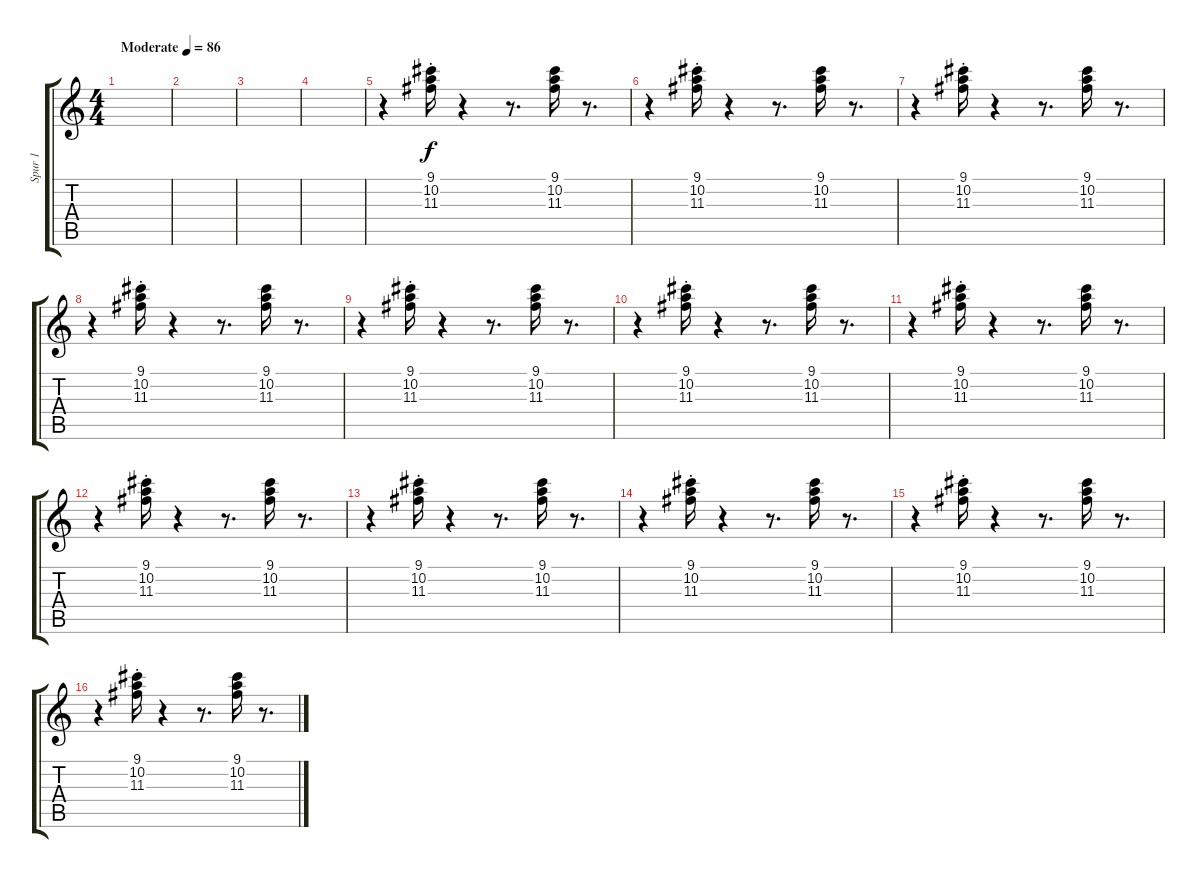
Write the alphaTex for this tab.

\track ("Spur 1" "Spur 1") {instrument electricguitarclean}
\staff {score tabs}
\tuning (E4 B3 G3 D3 A2 D2) {hide}
\ts (4 4)
\tempo (86 "Moderate")
\clef g2
\ks c
|
|
|
|
r.4 (9.1{st} 10.2{st} 11.3{st}).16 r.4 r.8{d} (9.1 10.2 11.3).16 r.8{d} |
r.4 (9.1{st} 10.2{st} 11.3{st}).16 r.4 r.8{d} (9.1 10.2 11.3).16 r.8{d} |
r.4 (9.1{st} 10.2{st} 11.3{st}).16 r.4 r.8{d} (9.1 10.2 11.3).16 r.8{d} |
r.4 (9.1{st} 10.2{st} 11.3{st}).16 r.4 r.8{d} (9.1 10.2 11.3).16 r.8{d} |
r.4 (9.1{st} 10.2{st} 11.3{st}).16 r.4 r.8{d} (9.1 10.2 11.3).16 r.8{d} |
r.4 (9.1{st} 10.2{st} 11.3{st}).16 r.4 r.8{d} (9.1 10.2 11.3).16 r.8{d} |
r.4 (9.1{st} 10.2{st} 11.3{st}).16 r.4 r.8{d} (9.1 10.2 11.3).16 r.8{d} |
r.4 (9.1{st} 10.2{st} 11.3{st}).16 r.4 r.8{d} (9.1 10.2 11.3).16 r.8{d} |
r.4 (9.1{st} 10.2{st} 11.3{st}).16 r.4 r.8{d} (9.1 10.2 11.3).16 r.8{d} |
r.4 (9.1{st} 10.2{st} 11.3{st}).16 r.4 r.8{d} (9.1 10.2 11.3).16 r.8{d} |
r.4 (9.1{st} 10.2{st} 11.3{st}).16 r.4 r.8{d} (9.1 10.2 11.3).16 r.8{d} |
r.4 (9.1{st} 10.2{st} 11.3{st}).16 r.4 r.8{d} (9.1 10.2 11.3).16 r.8{d}
